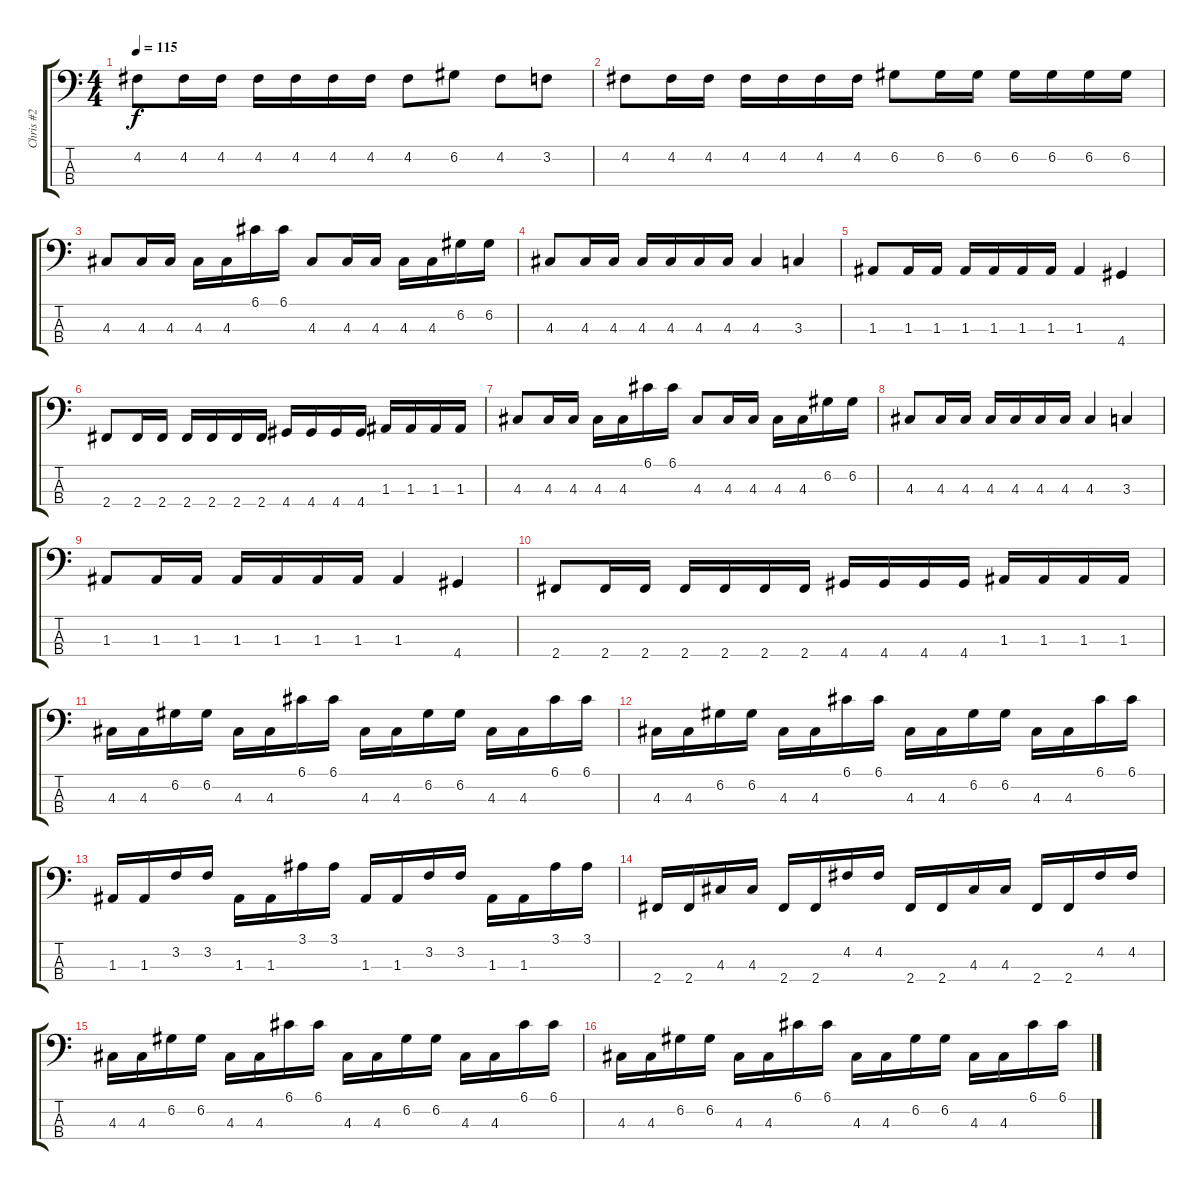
\track ("Chris #2" "Chris #2") {instrument electricbasspick}
\staff {score tabs}
\tuning (G2 D2 A1 E1) {hide}
\ts (4 4)
\tempo 115
\clef f4
\ks c
4.2.8{dy f} 4.2.16 4.2.16 4.2.16 4.2.16 4.2.16 4.2.16 4.2.8 6.2.8 4.2.8 3.2.8 |
4.2.8 4.2.16 4.2.16 4.2.16 4.2.16 4.2.16 4.2.16 6.2.8 6.2.16 6.2.16 6.2.16 6.2.16 6.2.16 6.2.16 |
4.3.8 4.3.16 4.3.16 4.3.16 4.3.16 6.1.16 6.1.16 4.3.8 4.3.16 4.3.16 4.3.16 4.3.16 6.2.16 6.2.16 |
4.3.8 4.3.16 4.3.16 4.3.16 4.3.16 4.3.16 4.3.16 4.3.4 3.3.4 |
1.3.8 1.3.16 1.3.16 1.3.16 1.3.16 1.3.16 1.3.16 1.3.4 4.4.4 |
2.4.8 2.4.16 2.4.16 2.4.16 2.4.16 2.4.16 2.4.16 4.4.16 4.4.16 4.4.16 4.4.16 1.3.16 1.3.16 1.3.16 1.3.16 |
4.3.8 4.3.16 4.3.16 4.3.16 4.3.16 6.1.16 6.1.16 4.3.8 4.3.16 4.3.16 4.3.16 4.3.16 6.2.16 6.2.16 |
4.3.8 4.3.16 4.3.16 4.3.16 4.3.16 4.3.16 4.3.16 4.3.4 3.3.4 |
1.3.8 1.3.16 1.3.16 1.3.16 1.3.16 1.3.16 1.3.16 1.3.4 4.4.4 |
2.4.8 2.4.16 2.4.16 2.4.16 2.4.16 2.4.16 2.4.16 4.4.16 4.4.16 4.4.16 4.4.16 1.3.16 1.3.16 1.3.16 1.3.16 |
4.3.16 4.3.16 6.2.16 6.2.16 4.3.16 4.3.16 6.1.16 6.1.16 4.3.16 4.3.16 6.2.16 6.2.16 4.3.16 4.3.16 6.1.16 6.1.16 |
4.3.16 4.3.16 6.2.16 6.2.16 4.3.16 4.3.16 6.1.16 6.1.16 4.3.16 4.3.16 6.2.16 6.2.16 4.3.16 4.3.16 6.1.16 6.1.16 |
1.3.16 1.3.16 3.2.16 3.2.16 1.3.16 1.3.16 3.1.16 3.1.16 1.3.16 1.3.16 3.2.16 3.2.16 1.3.16 1.3.16 3.1.16 3.1.16 |
2.4.16 2.4.16 4.3.16 4.3.16 2.4.16 2.4.16 4.2.16 4.2.16 2.4.16 2.4.16 4.3.16 4.3.16 2.4.16 2.4.16 4.2.16 4.2.16 |
4.3.16 4.3.16 6.2.16 6.2.16 4.3.16 4.3.16 6.1.16 6.1.16 4.3.16 4.3.16 6.2.16 6.2.16 4.3.16 4.3.16 6.1.16 6.1.16 |
4.3.16 4.3.16 6.2.16 6.2.16 4.3.16 4.3.16 6.1.16 6.1.16 4.3.16 4.3.16 6.2.16 6.2.16 4.3.16 4.3.16 6.1.16 6.1.16
